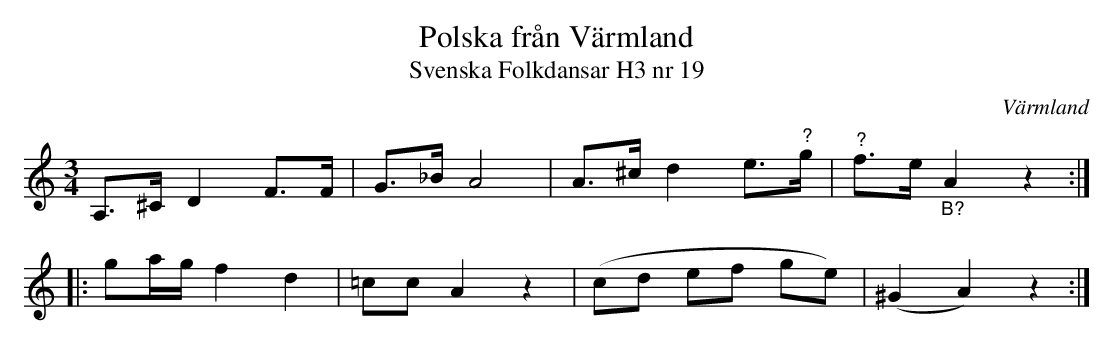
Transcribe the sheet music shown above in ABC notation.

X:1
T:Polska från Värmland
T:Svenska Folkdansar H3 nr 19
O:Värmland
M:3/4
L:1/8
K:Ddor
A,>^C D2 F>F | G>_B A4 | A>^c d2 e>"^?"g | "^?"f>e "_B?"A2 z2 ::
ga/g/ f2 d2 | =cc A2 z2 | (cd ef ge) | (^G2 A2) z2 :|
